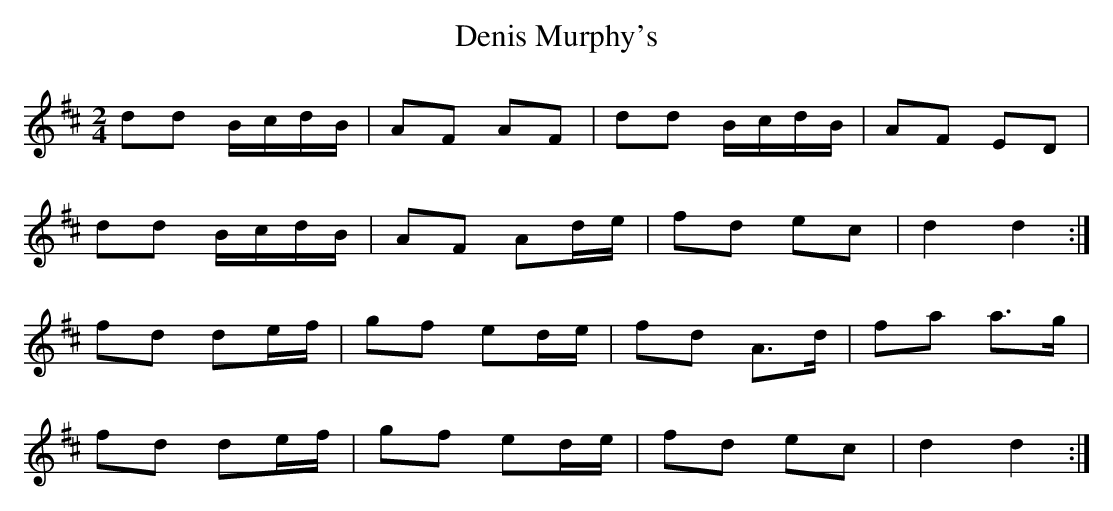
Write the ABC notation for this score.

X:1
T:Denis Murphy's
M:2/4
L:1/8
K:D Major
dd B/c/d/B/|AF AF|dd B/c/d/B/|AF ED|!
dd B/c/d/B/|AF Ad/e/|fd ec|d2 d2:|!
fd de/f/|gf ed/e/|fd A3/2d/|fa a3/2g/|!
fd de/f/|gf ed/e/|fd ec|d2 d2:|!
